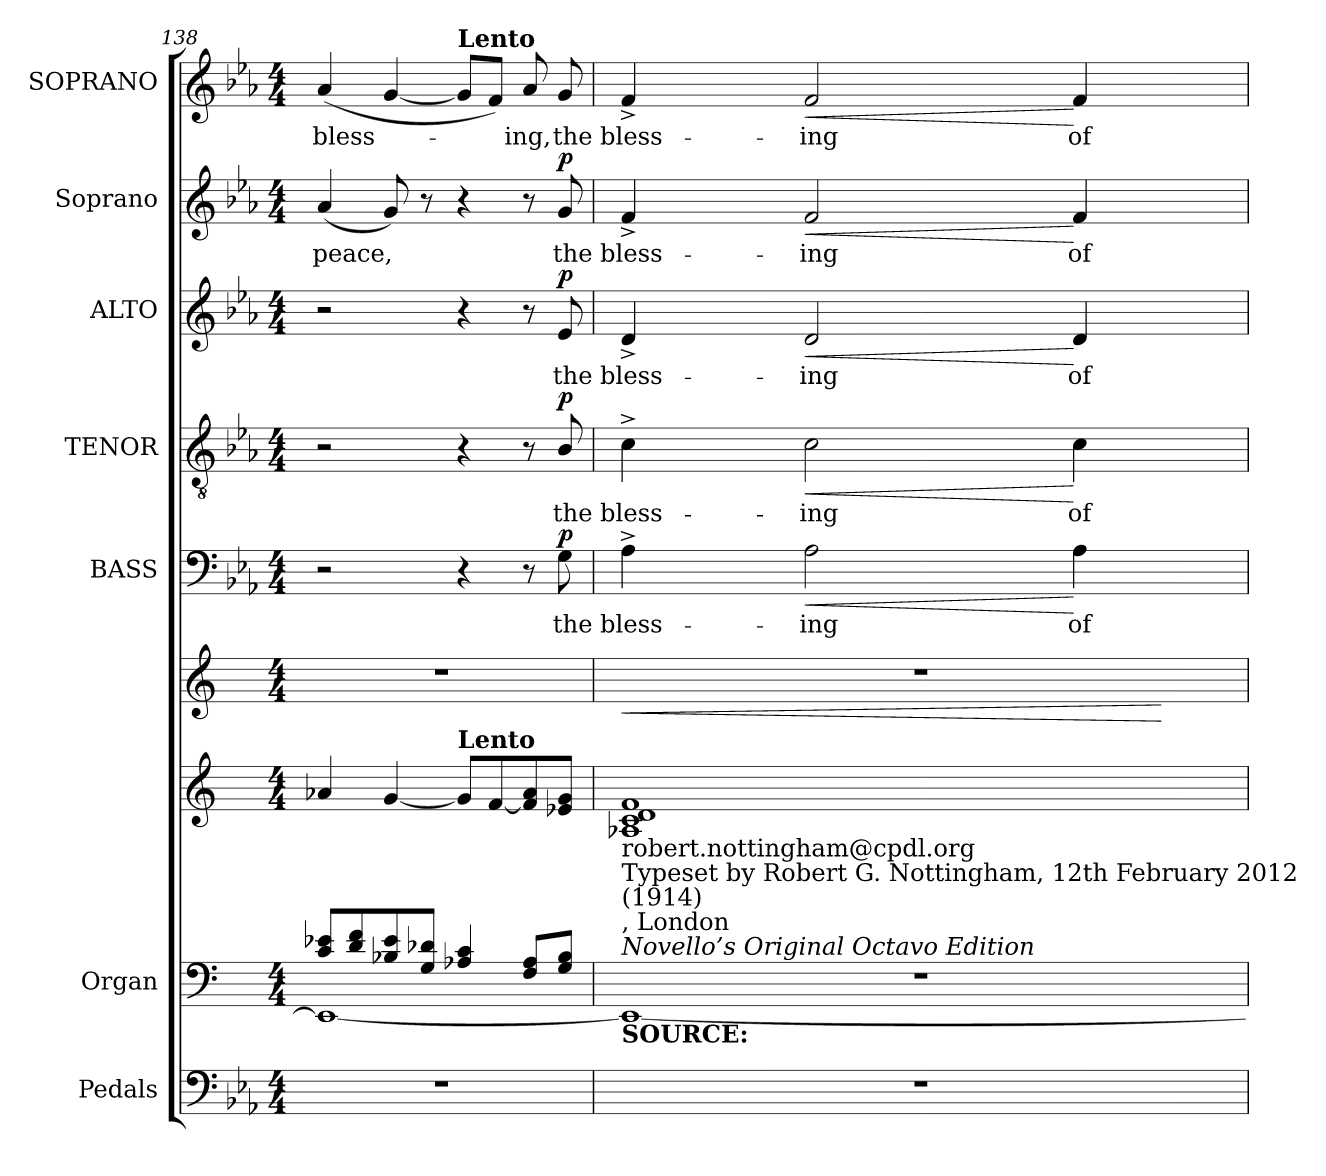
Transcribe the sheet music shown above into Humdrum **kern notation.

**kern	**kern	**kern	**kern	**dynam	**kern	**text	**dynam	**kern	**text	**dynam	**kern	**text	**dynam	**kern	**text	**dynam	**kern	**text	**dynam
*part7	*part6	*part6	*part6	*part6	*part5	*part5	*part5	*part4	*part4	*part4	*part3	*part3	*part3	*part2	*part2	*part2	*part1	*part1	*part1
*staff9	*staff8	*staff7	*staff6	*staff6/7/8	*staff5	*staff5	*staff5	*staff4	*staff4	*staff4	*staff3	*staff3	*staff3	*staff2	*staff2	*staff2	*staff1	*staff1	*staff1
*I"Pedals	*I"Organ	*	*	*	*I"BASS	*	*	*I"TENOR	*	*	*I"ALTO	*	*	*I"Soprano	*	*	*I"SOPRANO	*	*
*I'Ped.	*I'Org.	*	*	*	*I'B.	*	*	*I'T.	*	*	*I'A.	*	*	*I'S.	*	*	*I'S.	*	*
*clefF4	*clefF4	*clefG2	*clefG2	*	*clefF4	*	*	*clefGv2	*	*	*clefG2	*	*	*clefG2	*	*	*clefG2	*	*
*	*	*	*	*	*	*	*	*ITrd7c12	*	*	*	*	*	*	*	*	*	*	*
*k[b-e-a-]	*k[]	*k[]	*k[]	*	*k[b-e-a-]	*	*	*k[b-e-a-]	*	*	*k[b-e-a-]	*	*	*k[b-e-a-]	*	*	*k[b-e-a-]	*	*
*E-:	*C:	*C:	*C:	*	*E-:	*	*	*E-:	*	*	*E-:	*	*	*E-:	*	*	*E-:	*	*
*M4/4	*M4/4	*M4/4	*M4/4	*	*M4/4	*	*	*M4/4	*	*	*M4/4	*	*	*M4/4	*	*	*M4/4	*	*
=138	=138	=138	=138	=138	=138	=138	=138	=138	=138	=138	=138	=138	=138	=138	=138	=138	=138	=138	=138
*	*^	*	*	*	*	*	*	*	*	*	*	*	*	*	*	*	*	*	*
!	!	!	!	!	!	!	!	!	!	!	!	!	!	!	!	!LO:LY:b:color=#000000	!	!	!	!
!	!	!	!	!	!	!	!	!	!	!	!	!	!	!	!	!	!	!	!LO:LY:b:color=#000000	!
1r	8ci/ 8e-iL	1EE-i_	4a-i/	1r	.	2r	.	.	2r	.	.	2r	.	.	(4a-i/	peace,	.	(4a-i/	bless-	.
.	8di/ 8fi	.	.	.	.	.	.	.	.	.	.	.	.	.	.	.	.	.	.	.
.	8B-i/ 8e-i	.	[4gi/	.	.	.	.	.	.	.	.	.	.	.	8gi/)	.	.	[4gi/	.	.
.	8Gi/ 8d-XiJ	.	.	.	.	.	.	.	.	.	.	.	.	.	8r	.	.	.	.	.
*	*	*	*	*MM60	*	*	*	*	*	*	*	*	*	*	*	*	*	*MM60	*	*
!	!	!	!	!	!	!	!	!	!	!	!	!	!	!	!	!	!	!LO:TX:a:B:t=Lento	!	!
!	!	!	!LO:TX:a:B:t=Lento	!	!	!	!	!	!	!	!	!	!	!	!	!	!	!	!	!
.	4A-i/ 4ci	.	8gi/L]	.	.	4r	.	.	4r	.	.	4r	.	.	4r	.	.	8gi/L]	.	.
.	.	.	[8fi/	.	.	.	.	.	.	.	.	.	.	.	.	.	.	8fi/J)	.	.
!	!	!	!	!	!	!	!	!	!	!	!	!	!	!	!	!	!	!	!LO:LY:b:color=#000000	!
.	8Fi/ 8A-iL	.	8fi/] 8a-i	.	.	8r	.	.	8r	.	.	8r	.	.	8r	.	.	8a-i/	-ing,	.
!	!	!	!	!	!	!	!LO:LY:b:color=#000000	!	!	!	!	!	!	!	!	!	!	!	!	!
!	!	!	!	!	!	!	!	!	!	!LO:LY:b:color=#000000	!	!	!	!	!	!	!	!	!	!
!	!	!	!	!	!	!	!	!	!	!	!	!	!LO:LY:b:color=#000000	!	!	!	!	!	!	!
!	!	!	!	!	!	!	!	!	!	!	!	!	!	!	!	!LO:LY:b:color=#000000	!	!	!	!
!	!	!	!	!	!	!	!	!	!	!	!	!	!	!	!	!	!	!	!LO:LY:b:color=#000000	!
.	8Gi/ 8B-iJ	.	8e-i/ 8giJ	.	.	8Gi\	the	p	8BB-i/	the	p	8e-i/	the	p	8gi/	the	p	8gi/	the	.
!!LO:PB:g=z
=139	=139	=139	=139	=139	=139	=139	=139	=139	=139	=139	=139	=139	=139	=139	=139	=139	=139	=139	=139	=139
!	!	!	!	!	!LO:HP:b	!	!	!	!	!	!	!	!	!	!	!	!	!	!	!
!	!	!	!	!	!	!	!LO:LY:b:color=#000000	!	!	!	!	!	!	!	!	!	!	!	!	!
!	!	!	!	!	!	!	!	!	!	!LO:LY:b:color=#000000	!	!	!	!	!	!	!	!	!	!
!	!	!	!	!	!	!	!	!	!	!	!	!	!LO:LY:b:color=#000000	!	!	!	!	!	!	!
!	!	!	!	!	!	!	!	!	!	!	!	!	!	!	!	!LO:LY:b:color=#000000	!	!	!	!
!	!LO:TX:b:B:t=SOURCE&colon;	!	!	!	!	!	!	!	!	!	!	!	!	!	!	!	!	!	!	!
!	!LO:TX:i:t=Novello’s Original Octavo Edition	!	!	!	!	!	!	!	!	!	!	!	!	!	!	!	!	!	!	!
!	!LO:TX:t=, London	!	!	!	!	!	!	!	!	!	!	!	!	!	!	!	!	!	!	!
!	!LO:TX:t=(1914)	!	!	!	!	!	!	!	!	!	!	!	!	!	!	!	!	!	!	!
!	!LO:TX:t=Typeset by Robert G. Nottingham, 12th February 2012	!	!	!	!	!	!	!	!	!	!	!	!	!	!	!	!	!	!	!
!	!LO:TX:t=robert.nottingham@cpdl.org	!	!	!	!	!	!	!	!	!	!	!	!	!	!	!	!	!	!	!
!	!	!	!	!	!	!	!	!	!	!	!	!	!	!	!	!	!	!	!LO:LY:b:color=#000000	!
1r	1r	1EE-i_	1A-i 1ci 1di 1fi	1r	<	4A-^i\	bless-	.	4C^i\	bless-	.	4d^i/	bless-	.	4f^i/	bless-	.	4f^i/	bless-	.
!	!	!	!	!	!	!	!LO:LY:b:color=#000000	!LO:HP:b	!	!	!	!	!	!	!	!	!	!	!	!
!	!	!	!	!	!	!	!	!	!	!LO:LY:b:color=#000000	!LO:HP:b	!	!	!	!	!	!	!	!	!
!	!	!	!	!	!	!	!	!	!	!	!	!	!LO:LY:b:color=#000000	!LO:HP:b	!	!	!	!	!	!
!	!	!	!	!	!	!	!	!	!	!	!	!	!	!	!	!LO:LY:b:color=#000000	!LO:HP:b	!	!	!
!	!	!	!	!	!	!	!	!	!	!	!	!	!	!	!	!	!	!	!LO:LY:b:color=#000000	!LO:HP:b
.	.	.	.	.	.	2A-i\	-ing	<	2Ci\	-ing	<	2di/	-ing	<	2fi/	-ing	<	2fi/	-ing	<
!	!	!	!	!	!	!	!LO:LY:b:color=#000000	!	!	!	!	!	!	!	!	!	!	!	!	!
!	!	!	!	!	!	!	!	!	!	!LO:LY:b:color=#000000	!	!	!	!	!	!	!	!	!	!
!	!	!	!	!	!	!	!	!	!	!	!	!	!LO:LY:b:color=#000000	!	!	!	!	!	!	!
!	!	!	!	!	!	!	!	!	!	!	!	!	!	!	!	!LO:LY:b:color=#000000	!	!	!	!
!	!	!	!	!	!	!	!	!	!	!	!	!	!	!	!	!	!	!	!LO:LY:b:color=#000000	!
.	.	.	.	.	.	4A-i\	of	[	4Ci\	of	[	4di/	of	[	4fi/	of	[	4fi/	of	[
*	*v	*v	*	*	*	*	*	*	*	*	*	*	*	*	*	*	*	*	*	*
.	.	.	.	[	.	.	.	.	.	.	.	.	.	.	.	.	.	.	.
=	=	=	=	=	=	=	=	=	=	=	=	=	=	=	=	=	=	=	=
*-	*-	*-	*-	*-	*-	*-	*-	*-	*-	*-	*-	*-	*-	*-	*-	*-	*-	*-	*-
